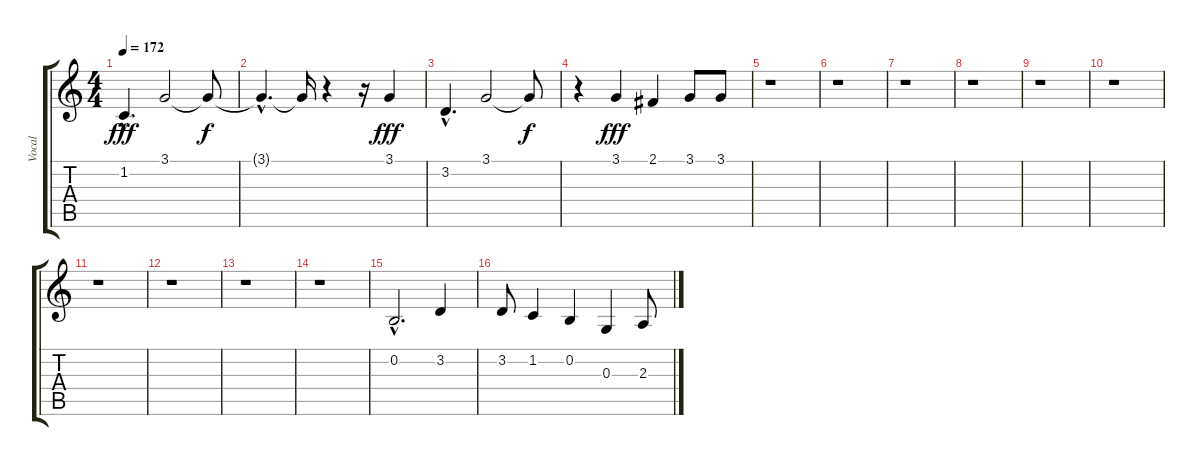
\track ("Vocal" "Vocal") {instrument flute}
\staff {score tabs}
\tuning (E4 B3 G3 D3 A2 E2) {hide}
\ts (4 4)
\tempo 172
\clef g2
\ks c
1.2{hac}.4{d dy fff} 3.1.2 3.1{t}.8{dy f} |
3.1{hac t}.4{d} 3.1{t}.16 r.4 r.16 3.1.4{dy fff} |
3.2{hac}.4{d} 3.1.2 3.1{t}.8{dy f} |
r.4 3.1.4{dy fff} 2.1.4 3.1.8 3.1.8 |
r.1 |
r.1 |
r.1 |
r.1 |
r.1 |
r.1 |
r.1 |
r.1 |
r.1 |
r.1 |
0.2{hac}.2{d} 3.2.4 |
3.2.8 1.2.4 0.2.4 0.3.4 2.3.8
